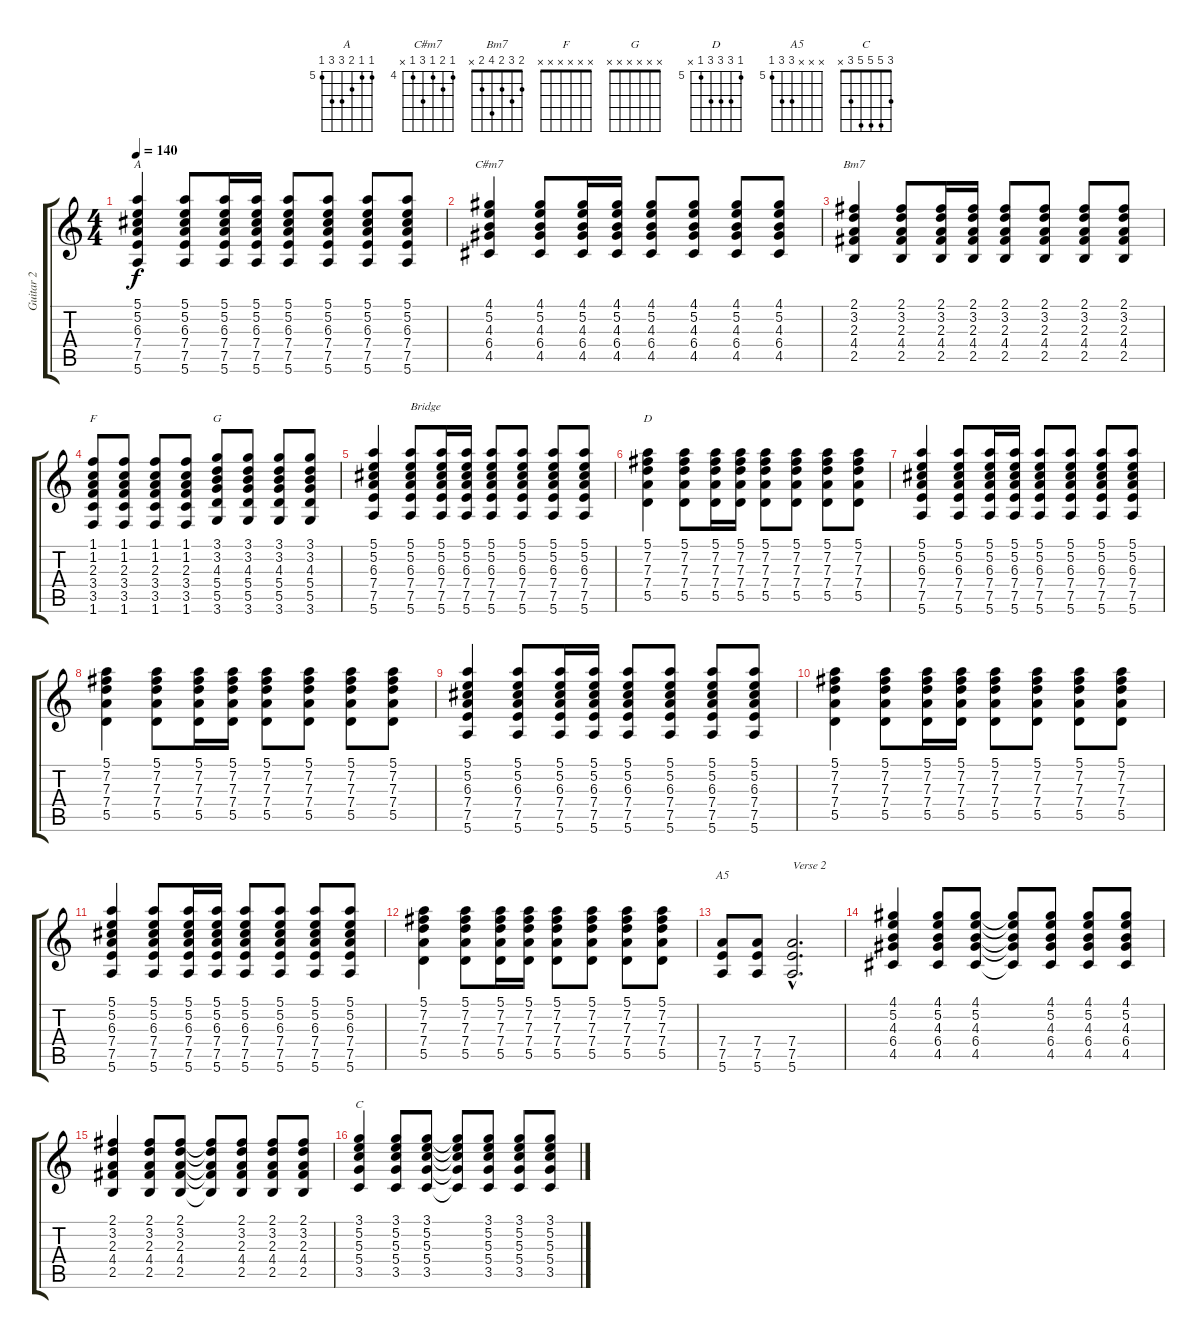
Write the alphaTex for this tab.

\track ("Guitar 2" "Guitar 2") {instrument distortionguitar}
\staff {score tabs}
\tuning (E4 B3 G3 D3 A2 E2) {hide}
\chord ("A" 5 5 6 7 7 5) {firstfret 5}
\chord ("C#m7" 4 5 4 6 4 x) {firstfret 4}
\chord ("Bm7" 2 3 2 4 2 x)
\chord ("F" x x x x x x) {firstfret 0}
\chord ("G" x x x x x x) {firstfret 0}
\chord ("D" 5 7 7 7 5 x) {firstfret 5}
\chord ("A5" x x x 7 7 5) {firstfret 5}
\chord ("C" 3 5 5 5 3 x)
\ts (4 4)
\tempo 140
\clef g2
\ks c
(5.1 5.2 6.3 7.4 7.5 5.6).4{ch "A" dy f} (5.1 5.2 6.3 7.4 7.5 5.6).8 (5.1 5.2 6.3 7.4 7.5 5.6).16 (5.1 5.2 6.3 7.4 7.5 5.6).16 (5.1 5.2 6.3 7.4 7.5 5.6).8 (5.1 5.2 6.3 7.4 7.5 5.6).8 (5.1 5.2 6.3 7.4 7.5 5.6).8 (5.1 5.2 6.3 7.4 7.5 5.6).8 |
(4.1 5.2 4.3 6.4 4.5).4{ch "C#m7"} (4.1 5.2 4.3 6.4 4.5).8 (4.1 5.2 4.3 6.4 4.5).16 (4.1 5.2 4.3 6.4 4.5).16 (4.1 5.2 4.3 6.4 4.5).8 (4.1 5.2 4.3 6.4 4.5).8 (4.1 5.2 4.3 6.4 4.5).8 (4.1 5.2 4.3 6.4 4.5).8 |
(2.1 3.2 2.3 4.4 2.5).4{ch "Bm7"} (2.1 3.2 2.3 4.4 2.5).8 (2.1 3.2 2.3 4.4 2.5).16 (2.1 3.2 2.3 4.4 2.5).16 (2.1 3.2 2.3 4.4 2.5).8 (2.1 3.2 2.3 4.4 2.5).8 (2.1 3.2 2.3 4.4 2.5).8 (2.1 3.2 2.3 4.4 2.5).8 |
(1.1 1.2 2.3 3.4 3.5 1.6).8{ch "F"} (1.1 1.2 2.3 3.4 3.5 1.6).8 (1.1 1.2 2.3 3.4 3.5 1.6).8 (1.1 1.2 2.3 3.4 3.5 1.6).8 (3.1 3.2 4.3 5.4 5.5 3.6).8{ch "G"} (3.1 3.2 4.3 5.4 5.5 3.6).8 (3.1 3.2 4.3 5.4 5.5 3.6).8 (3.1 3.2 4.3 5.4 5.5 3.6).8 |
(5.1 5.2 6.3 7.4 7.5 5.6).4 (5.1 5.2 6.3 7.4 7.5 5.6).8{txt "Bridge"} (5.1 5.2 6.3 7.4 7.5 5.6).16 (5.1 5.2 6.3 7.4 7.5 5.6).16 (5.1 5.2 6.3 7.4 7.5 5.6).8 (5.1 5.2 6.3 7.4 7.5 5.6).8 (5.1 5.2 6.3 7.4 7.5 5.6).8 (5.1 5.2 6.3 7.4 7.5 5.6).8 |
(5.1 7.2 7.3 7.4 5.5).4{ch "D"} (5.1 7.2 7.3 7.4 5.5).8 (5.1 7.2 7.3 7.4 5.5).16 (5.1 7.2 7.3 7.4 5.5).16 (5.1 7.2 7.3 7.4 5.5).8 (5.1 7.2 7.3 7.4 5.5).8 (5.1 7.2 7.3 7.4 5.5).8 (5.1 7.2 7.3 7.4 5.5).8 |
(5.1 5.2 6.3 7.4 7.5 5.6).4 (5.1 5.2 6.3 7.4 7.5 5.6).8 (5.1 5.2 6.3 7.4 7.5 5.6).16 (5.1 5.2 6.3 7.4 7.5 5.6).16 (5.1 5.2 6.3 7.4 7.5 5.6).8 (5.1 5.2 6.3 7.4 7.5 5.6).8 (5.1 5.2 6.3 7.4 7.5 5.6).8 (5.1 5.2 6.3 7.4 7.5 5.6).8 |
(5.1 7.2 7.3 7.4 5.5).4 (5.1 7.2 7.3 7.4 5.5).8 (5.1 7.2 7.3 7.4 5.5).16 (5.1 7.2 7.3 7.4 5.5).16 (5.1 7.2 7.3 7.4 5.5).8 (5.1 7.2 7.3 7.4 5.5).8 (5.1 7.2 7.3 7.4 5.5).8 (5.1 7.2 7.3 7.4 5.5).8 |
(5.1 5.2 6.3 7.4 7.5 5.6).4 (5.1 5.2 6.3 7.4 7.5 5.6).8 (5.1 5.2 6.3 7.4 7.5 5.6).16 (5.1 5.2 6.3 7.4 7.5 5.6).16 (5.1 5.2 6.3 7.4 7.5 5.6).8 (5.1 5.2 6.3 7.4 7.5 5.6).8 (5.1 5.2 6.3 7.4 7.5 5.6).8 (5.1 5.2 6.3 7.4 7.5 5.6).8 |
(5.1 7.2 7.3 7.4 5.5).4 (5.1 7.2 7.3 7.4 5.5).8 (5.1 7.2 7.3 7.4 5.5).16 (5.1 7.2 7.3 7.4 5.5).16 (5.1 7.2 7.3 7.4 5.5).8 (5.1 7.2 7.3 7.4 5.5).8 (5.1 7.2 7.3 7.4 5.5).8 (5.1 7.2 7.3 7.4 5.5).8 |
(5.1 5.2 6.3 7.4 7.5 5.6).4 (5.1 5.2 6.3 7.4 7.5 5.6).8 (5.1 5.2 6.3 7.4 7.5 5.6).16 (5.1 5.2 6.3 7.4 7.5 5.6).16 (5.1 5.2 6.3 7.4 7.5 5.6).8 (5.1 5.2 6.3 7.4 7.5 5.6).8 (5.1 5.2 6.3 7.4 7.5 5.6).8 (5.1 5.2 6.3 7.4 7.5 5.6).8 |
(5.1 7.2 7.3 7.4 5.5).4 (5.1 7.2 7.3 7.4 5.5).8 (5.1 7.2 7.3 7.4 5.5).16 (5.1 7.2 7.3 7.4 5.5).16 (5.1 7.2 7.3 7.4 5.5).8 (5.1 7.2 7.3 7.4 5.5).8 (5.1 7.2 7.3 7.4 5.5).8 (5.1 7.2 7.3 7.4 5.5).8 |
(7.4 7.5 5.6).8{ch "A5"} (7.4 7.5 5.6).8 (7.4{hac} 7.5{hac} 5.6{hac}).2{d txt "Verse 2"} |
(4.1 5.2 4.3 6.4 4.5).4 (4.1 5.2 4.3 6.4 4.5).8 (4.1 5.2 4.3 6.4 4.5).8 (4.1{t} 5.2{t} 4.3{t} 6.4{t} 4.5{t}).8 (4.1 5.2 4.3 6.4 4.5).8 (4.1 5.2 4.3 6.4 4.5).8 (4.1 5.2 4.3 6.4 4.5).8 |
(2.1 3.2 2.3 4.4 2.5).4 (2.1 3.2 2.3 4.4 2.5).8 (2.1 3.2 2.3 4.4 2.5).8 (2.1{t} 3.2{t} 2.3{t} 4.4{t} 2.5{t}).8 (2.1 3.2 2.3 4.4 2.5).8 (2.1 3.2 2.3 4.4 2.5).8 (2.1 3.2 2.3 4.4 2.5).8 |
(3.1 5.2 5.3 5.4 3.5).4{ch "C"} (3.1 5.2 5.3 5.4 3.5).8 (3.1 5.2 5.3 5.4 3.5).8 (3.1{t} 5.2{t} 5.3{t} 5.4{t} 3.5{t}).8 (3.1 5.2 5.3 5.4 3.5).8 (3.1 5.2 5.3 5.4 3.5).8 (3.1 5.2 5.3 5.4 3.5).8
